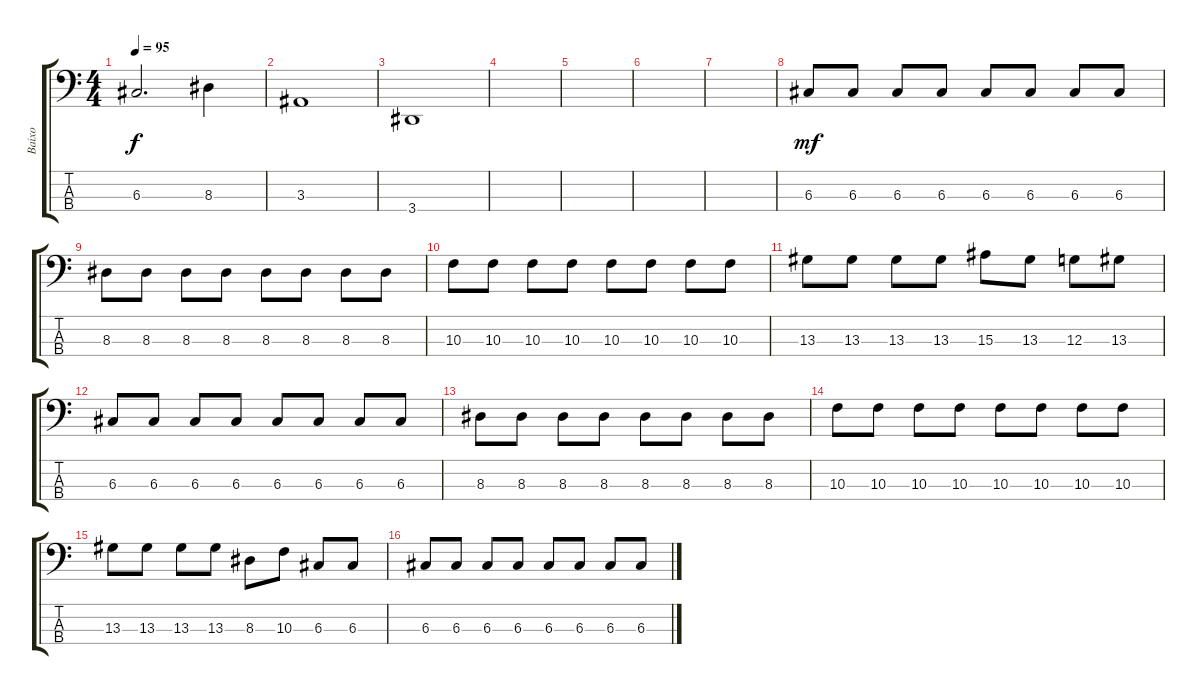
\track ("Baixo" "Baixo") {instrument electricbasspick}
\staff {score tabs}
\tuning (F2 C2 G1 C1) {hide}
\ts (4 4)
\tempo 95
\clef f4
\ks c
6.3.2{d dy f} 8.3.4 |
3.3.1 |
3.4.1 |
|
|
|
|
6.3.8{dy mf} 6.3.8 6.3.8 6.3.8 6.3.8 6.3.8 6.3.8 6.3.8 |
8.3.8 8.3.8 8.3.8 8.3.8 8.3.8 8.3.8 8.3.8 8.3.8 |
10.3.8 10.3.8 10.3.8 10.3.8 10.3.8 10.3.8 10.3.8 10.3.8 |
13.3.8 13.3.8 13.3.8 13.3.8 15.3.8 13.3.8 12.3.8 13.3.8 |
6.3.8 6.3.8 6.3.8 6.3.8 6.3.8 6.3.8 6.3.8 6.3.8 |
8.3.8 8.3.8 8.3.8 8.3.8 8.3.8 8.3.8 8.3.8 8.3.8 |
10.3.8 10.3.8 10.3.8 10.3.8 10.3.8 10.3.8 10.3.8 10.3.8 |
13.3.8 13.3.8 13.3.8 13.3.8 8.3.8 10.3.8 6.3.8 6.3.8 |
6.3.8 6.3.8 6.3.8 6.3.8 6.3.8 6.3.8 6.3.8 6.3.8
